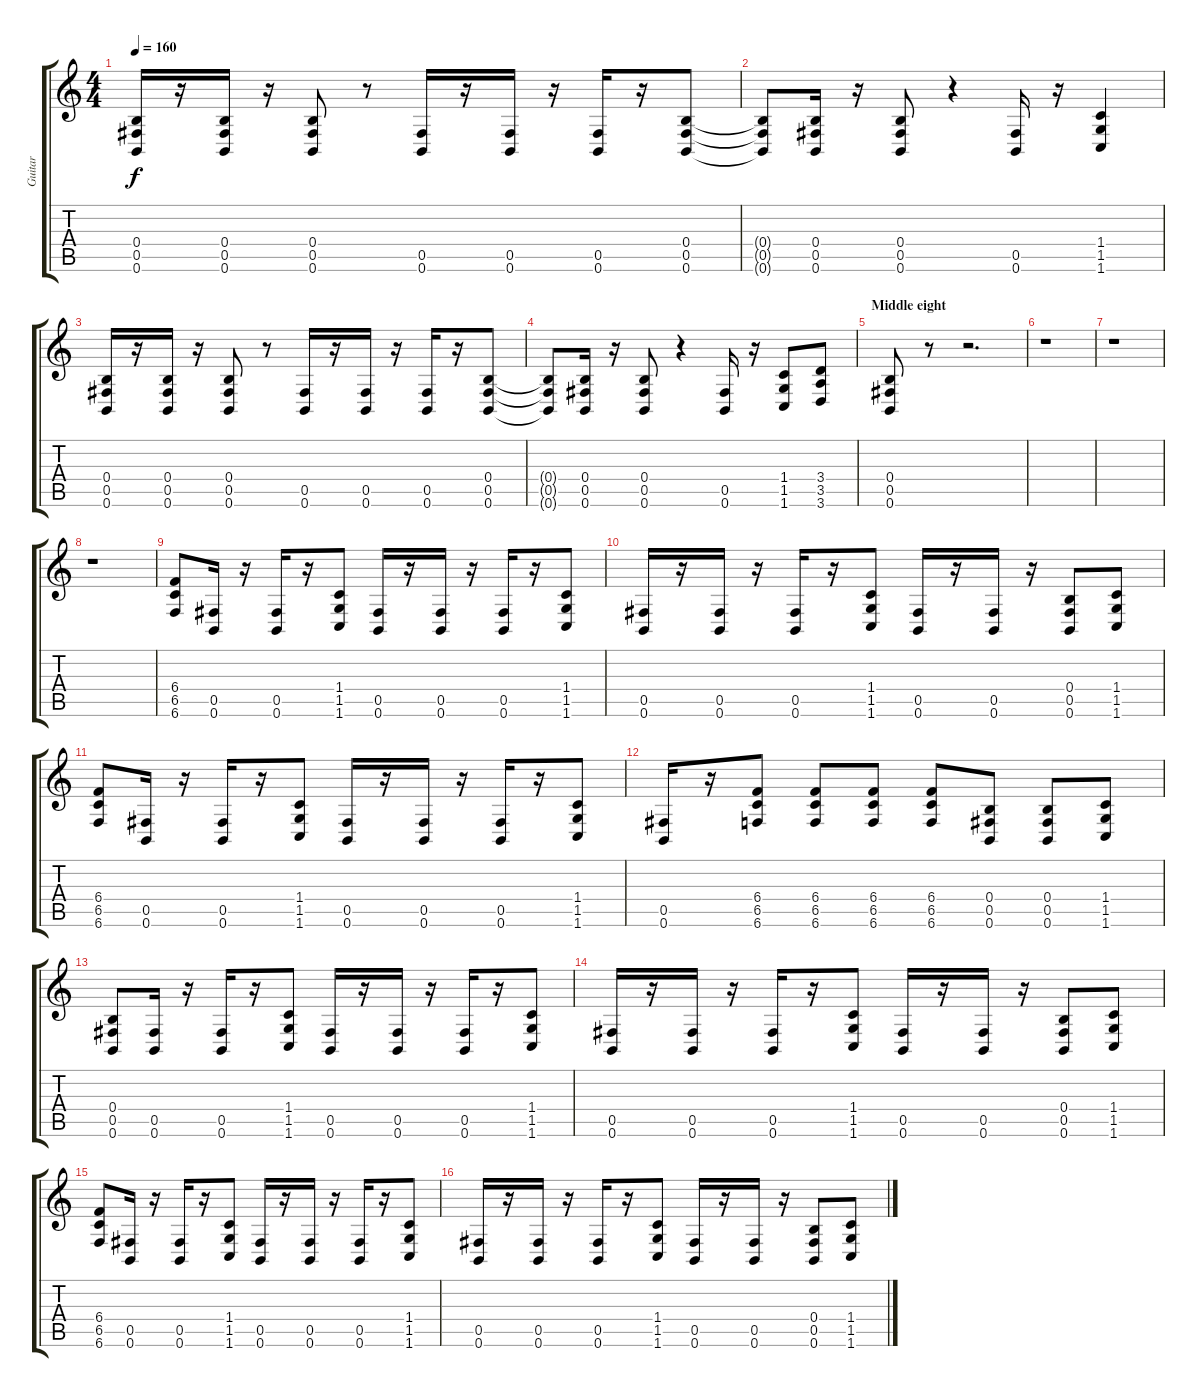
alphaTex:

\track ("Guitar" "Guitar") {instrument overdrivenguitar}
\staff {score tabs}
\tuning (Db4 Ab3 E3 B2 Gb2 B1) {hide}
\ts (4 4)
\tempo 160
\clef g2
\ks c
(0.4 0.5 0.6).16{dy f} r.16 (0.4 0.5 0.6).16 r.16 (0.4 0.5 0.6).8 r.8 (0.5 0.6).16 r.16 (0.5 0.6).16 r.16 (0.5 0.6).16 r.16 (0.4 0.5 0.6).8 |
(0.4{t} 0.5{t} 0.6{t}).8 (0.4 0.5 0.6).16 r.16 (0.4 0.5 0.6).8 r.4 (0.5 0.6).16 r.16 (1.4 1.5 1.6).4 |
(0.4 0.5 0.6).16 r.16 (0.4 0.5 0.6).16 r.16 (0.4 0.5 0.6).8 r.8 (0.5 0.6).16 r.16 (0.5 0.6).16 r.16 (0.5 0.6).16 r.16 (0.4 0.5 0.6).8 |
(0.4{t} 0.5{t} 0.6{t}).8 (0.4 0.5 0.6).16 r.16 (0.4 0.5 0.6).8 r.4 (0.5 0.6).16 r.16 (1.4 1.5 1.6).8 (3.4 3.5 3.6).8 |
\section ("" "Middle eight")
(0.4 0.5 0.6).8 r.8 r.2{d} |
r.1 |
r.1 |
r.1 |
(6.4 6.5 6.6).8 (0.5 0.6).16 r.16 (0.5 0.6).16 r.16 (1.4 1.5 1.6).8 (0.5 0.6).16 r.16 (0.5 0.6).16 r.16 (0.5 0.6).16 r.16 (1.4 1.5 1.6).8 |
(0.5 0.6).16 r.16 (0.5 0.6).16 r.16 (0.5 0.6).16 r.16 (1.4 1.5 1.6).8 (0.5 0.6).16 r.16 (0.5 0.6).16 r.16 (0.4 0.5 0.6).8 (1.4 1.5 1.6).8 |
(6.4 6.5 6.6).8 (0.5 0.6).16 r.16 (0.5 0.6).16 r.16 (1.4 1.5 1.6).8 (0.5 0.6).16 r.16 (0.5 0.6).16 r.16 (0.5 0.6).16 r.16 (1.4 1.5 1.6).8 |
(0.5 0.6).16 r.16 (6.4 6.5 6.6).8 (6.4 6.5 6.6).8 (6.4 6.5 6.6).8 (6.4 6.5 6.6).8 (0.4 0.5 0.6).8 (0.4 0.5 0.6).8 (1.4 1.5 1.6).8 |
(0.4 0.5 0.6).8 (0.5 0.6).16 r.16 (0.5 0.6).16 r.16 (1.4 1.5 1.6).8 (0.5 0.6).16 r.16 (0.5 0.6).16 r.16 (0.5 0.6).16 r.16 (1.4 1.5 1.6).8 |
(0.5 0.6).16 r.16 (0.5 0.6).16 r.16 (0.5 0.6).16 r.16 (1.4 1.5 1.6).8 (0.5 0.6).16 r.16 (0.5 0.6).16 r.16 (0.4 0.5 0.6).8 (1.4 1.5 1.6).8 |
(6.4 6.5 6.6).8 (0.5 0.6).16 r.16 (0.5 0.6).16 r.16 (1.4 1.5 1.6).8 (0.5 0.6).16 r.16 (0.5 0.6).16 r.16 (0.5 0.6).16 r.16 (1.4 1.5 1.6).8 |
(0.5 0.6).16 r.16 (0.5 0.6).16 r.16 (0.5 0.6).16 r.16 (1.4 1.5 1.6).8 (0.5 0.6).16 r.16 (0.5 0.6).16 r.16 (0.4 0.5 0.6).8 (1.4 1.5 1.6).8
